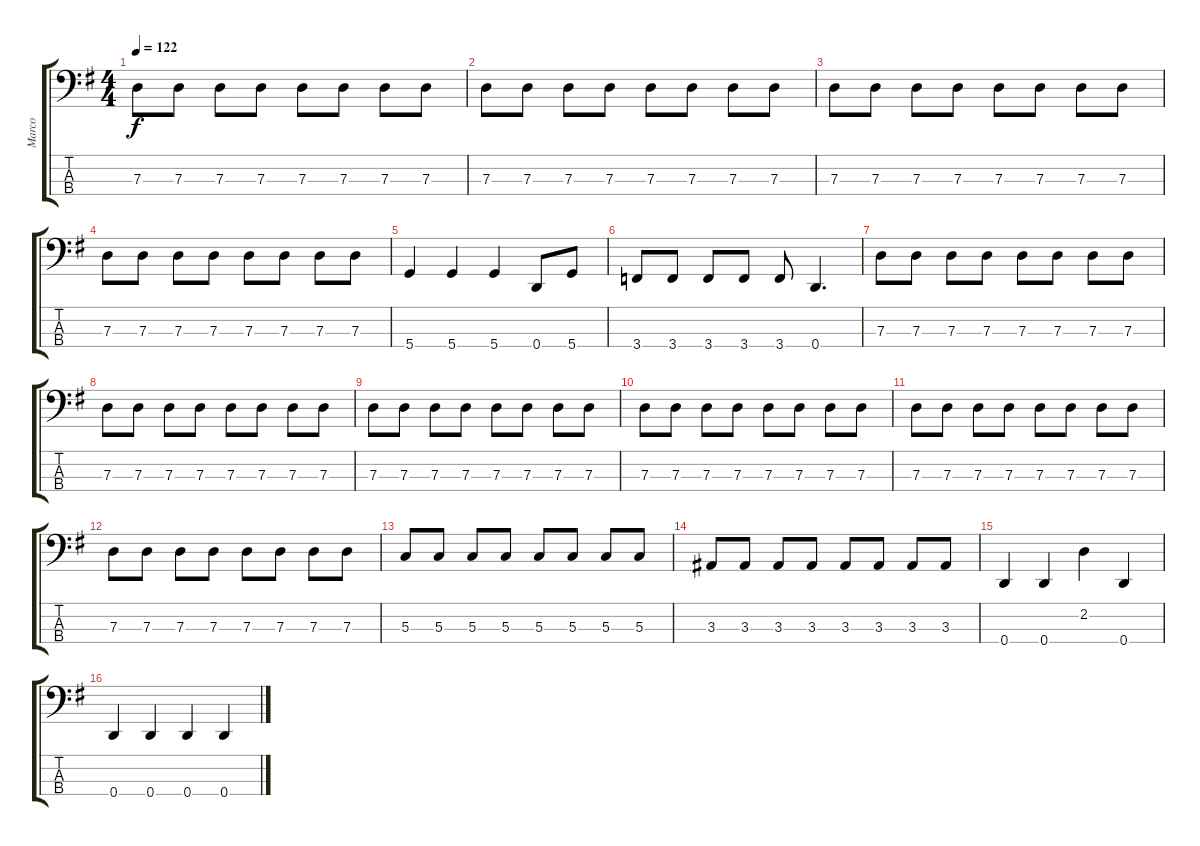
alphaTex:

\track ("Marco" "Marco") {instrument electricbassfinger}
\staff {score tabs}
\tuning (F2 C2 G1 D1) {hide}
\ts (4 4)
\tempo 122
\clef f4
\ks g
7.3.8{dy f} 7.3.8 7.3.8 7.3.8 7.3.8 7.3.8 7.3.8 7.3.8 |
7.3.8 7.3.8 7.3.8 7.3.8 7.3.8 7.3.8 7.3.8 7.3.8 |
7.3.8 7.3.8 7.3.8 7.3.8 7.3.8 7.3.8 7.3.8 7.3.8 |
7.3.8 7.3.8 7.3.8 7.3.8 7.3.8 7.3.8 7.3.8 7.3.8 |
5.4.4 5.4.4 5.4.4 0.4.8 5.4.8 |
3.4.8 3.4.8 3.4.8 3.4.8 3.4.8 0.4.4{d} |
7.3.8 7.3.8 7.3.8 7.3.8 7.3.8 7.3.8 7.3.8 7.3.8 |
7.3.8 7.3.8 7.3.8 7.3.8 7.3.8 7.3.8 7.3.8 7.3.8 |
7.3.8 7.3.8 7.3.8 7.3.8 7.3.8 7.3.8 7.3.8 7.3.8 |
7.3.8 7.3.8 7.3.8 7.3.8 7.3.8 7.3.8 7.3.8 7.3.8 |
7.3.8 7.3.8 7.3.8 7.3.8 7.3.8 7.3.8 7.3.8 7.3.8 |
7.3.8 7.3.8 7.3.8 7.3.8 7.3.8 7.3.8 7.3.8 7.3.8 |
5.3.8 5.3.8 5.3.8 5.3.8 5.3.8 5.3.8 5.3.8 5.3.8 |
3.3.8 3.3.8 3.3.8 3.3.8 3.3.8 3.3.8 3.3.8 3.3.8 |
0.4.4 0.4.4 2.2.4 0.4.4 |
0.4.4 0.4.4 0.4.4 0.4.4
